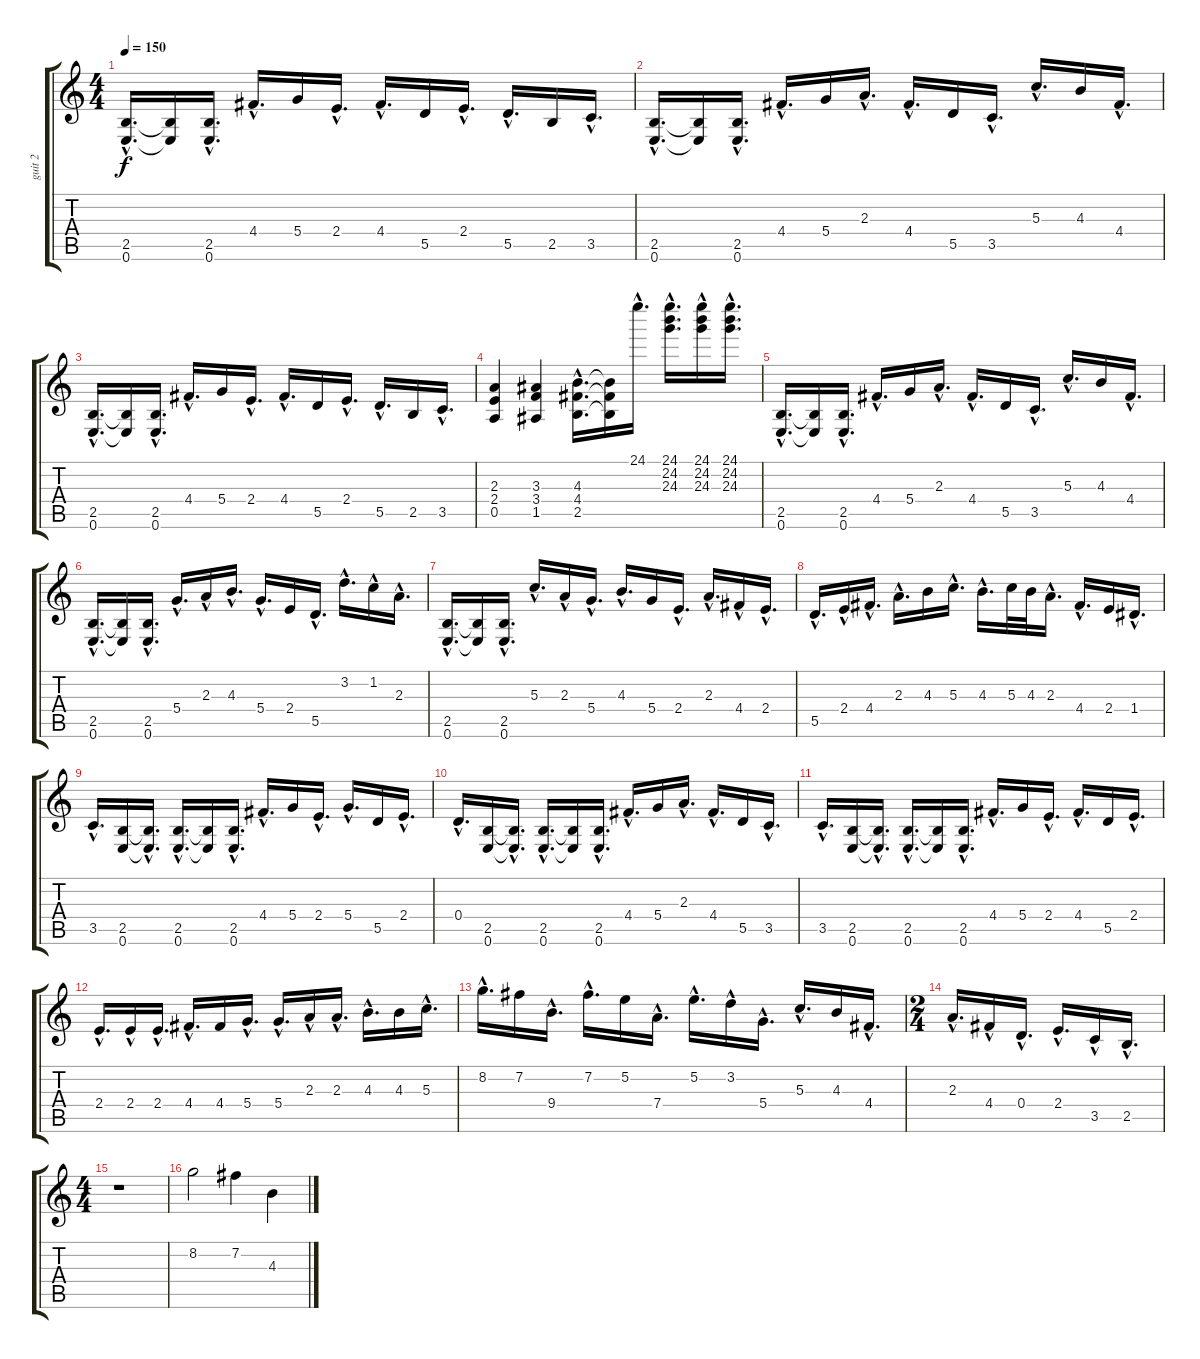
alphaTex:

\track ("guit 2" "guit 2") {instrument distortionguitar}
\staff {score tabs}
\tuning (E4 B3 G3 D3 A2 E2) {hide}
\ts (4 4)
\tempo 150
\clef g2
\ks c
(2.5{hac} 0.6{hac}).16{d dy f instrument distortionguitar} (2.5{t} 0.6{t}).16 (2.5{hac} 0.6{hac}).16{d} 4.4{hac}.16{d} 5.4.16 2.4{hac}.16{d} 4.4{hac}.16{d} 5.5.16 2.4{hac}.16{d} 5.5{hac}.16{d} 2.5.16 3.5{hac}.16{d} |
(2.5{hac} 0.6{hac}).16{d} (2.5{t} 0.6{t}).16 (2.5{hac} 0.6{hac}).16{d} 4.4{hac}.16{d} 5.4.16 2.3{hac}.16{d} 4.4{hac}.16{d} 5.5.16 3.5{hac}.16{d} 5.3{hac}.16{d} 4.3.16 4.4{hac}.16{d} |
(2.5{hac} 0.6{hac}).16{d} (2.5{t} 0.6{t}).16 (2.5{hac} 0.6{hac}).16{d} 4.4{hac}.16{d} 5.4.16 2.4{hac}.16{d} 4.4{hac}.16{d} 5.5.16 2.4{hac}.16{d} 5.5{hac}.16{d} 2.5.16 3.5{hac}.16{d} |
(2.3 2.4 0.5).4 (3.3 3.4 1.5).4 (4.3{hac} 4.4{hac} 2.5{hac}).16{d} (4.3{t} 4.4{t} 2.5{t}).16 24.1{hac}.16{d} (24.1{hac} 24.2{hac} 24.3{hac}).16{d} (24.1{hac} 24.2{hac} 24.3{hac}).16 (24.1{hac} 24.2{hac} 24.3{hac}).16{d} |
(2.5{hac} 0.6{hac}).16{d} (2.5{t} 0.6{t}).16 (2.5{hac} 0.6{hac}).16{d} 4.4{hac}.16{d} 5.4.16 2.3{hac}.16{d} 4.4{hac}.16{d} 5.5.16 3.5{hac}.16{d} 5.3{hac}.16{d} 4.3.16 4.4{hac}.16{d} |
(2.5{hac} 0.6{hac}).16{d} (2.5{t} 0.6{t}).16 (2.5{hac} 0.6{hac}).16{d} 5.4{hac}.16{d} 2.3{hac}.16 4.3{hac}.16{d} 5.4{hac}.16{d} 2.4.16 5.5{hac}.16{d} 3.2{hac}.16{d} 1.2{hac}.16 2.3{hac}.16{d} |
(2.5{hac} 0.6{hac}).16{d} (2.5{t} 0.6{t}).16 (2.5{hac} 0.6{hac}).16{d} 5.3{hac}.16{d} 2.3{hac}.16 5.4{hac}.16{d} 4.3{hac}.16{d} 5.4.16 2.4{hac}.16{d} 2.3{hac}.16{d} 4.4{hac}.16 2.4{hac}.16{d} |
5.5{hac}.16{d} 2.4{hac}.16 4.4{hac}.16{d} 2.3{hac}.16{d} 4.3.16 5.3{hac}.16{d} 4.3{hac}.16{d} 5.3.32 4.3.32 2.3{hac}.16{d} 4.4{hac}.16{d} 2.4.16 1.4{hac}.16{d} |
3.5{hac}.16{d} (2.5 0.6).16 (2.5{hac t} 0.6{hac t}).16{d} (2.5{hac} 0.6{hac}).16{d} (2.5{t} 0.6{t}).16 (2.5{hac} 0.6{hac}).16{d} 4.4{hac}.16{d} 5.4.16 2.4{hac}.16{d} 5.4{hac}.16{d} 5.5.16 2.4{hac}.16{d} |
0.4{hac}.16{d} (2.5 0.6).16 (2.5{hac t} 0.6{hac t}).16{d} (2.5{hac} 0.6{hac}).16{d} (2.5{t} 0.6{t}).16 (2.5{hac} 0.6{hac}).16{d} 4.4{hac}.16{d} 5.4.16 2.3{hac}.16{d} 4.4{hac}.16{d} 5.5.16 3.5{hac}.16{d} |
3.5{hac}.16{d} (2.5 0.6).16 (2.5{hac t} 0.6{hac t}).16{d} (2.5{hac} 0.6{hac}).16{d} (2.5{t} 0.6{t}).16 (2.5{hac} 0.6{hac}).16{d} 4.4{hac}.16{d} 5.4.16 2.4{hac}.16{d} 4.4{hac}.16{d} 5.5.16 2.4{hac}.16{d} |
2.4{hac}.16{d} 2.4{hac}.16 2.4{hac}.16{d} 4.4{hac}.16{d} 4.4.16 5.4{hac}.16{d} 5.4{hac}.16{d} 2.3{hac}.16 2.3{hac}.16{d} 4.3{hac}.16{d} 4.3.16 5.3{hac}.16{d} |
8.2{hac}.16{d} 7.2.16 9.4{hac}.16{d} 7.2{hac}.16{d} 5.2.16 7.4{hac}.16{d} 5.2{hac}.16{d} 3.2{hac}.16 5.4{hac}.16{d} 5.3{hac}.16{d} 4.3.16 4.4{hac}.16{d} |
\ts (2 4)
2.3{hac}.16{d} 4.4{hac}.16 0.4{hac}.16{d} 2.4{hac}.16{d} 3.5{hac}.16 2.5{hac}.16{d} |
\ts (4 4)
r.1 |
8.2.2 7.2.4 4.3.4
